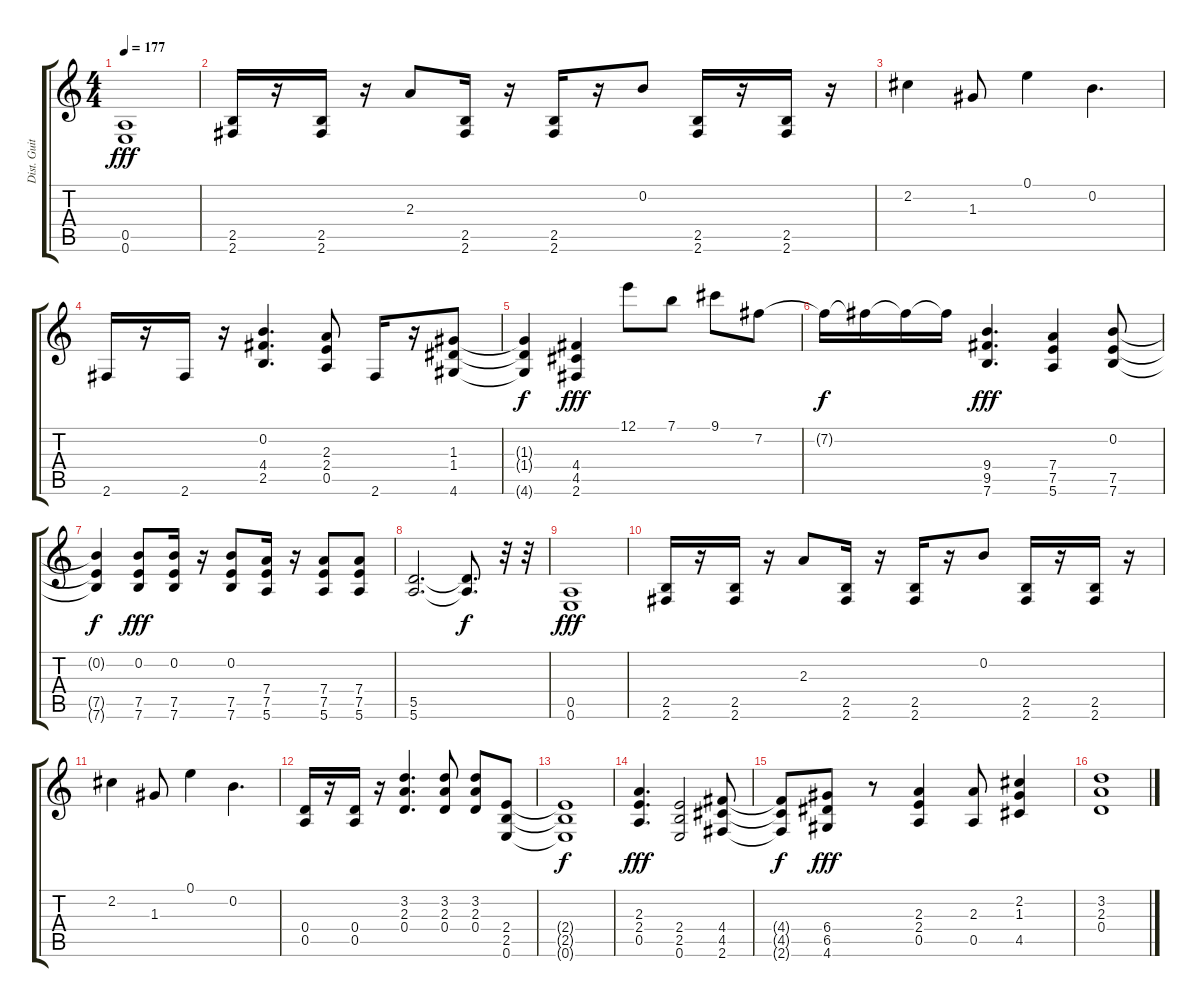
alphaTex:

\track ("Dist. Guitar 1" "Dist. Guit") {instrument distortionguitar}
\staff {score tabs}
\tuning (E4 B3 G3 D3 A2 E2) {hide}
\ts (4 4)
\tempo 177
\clef g2
\ks c
(0.5 0.6).1{dy fff} |
(2.5 2.6).16 r.16 (2.5 2.6).16 r.16 2.3.8 (2.5 2.6).16 r.16 (2.5 2.6).16 r.16 0.2.8 (2.5 2.6).16 r.16 (2.5 2.6).16 r.16 |
2.2.4 1.3.8 0.1.4 0.2.4{d} |
2.6.16 r.16 2.6.16 r.16 (0.2 4.4 2.5).4{d} (2.3 2.4 0.5).8 2.6.16 r.16 (1.3 1.4 4.6).8 |
(1.3{t} 1.4{t} 4.6{t}).4{dy f} (4.4 4.5 2.6).4{dy fff} 12.1.8 7.1.8 9.1.8 7.2.8 |
7.2{t}.16{dy f} 7.2{t}.16 7.2{t}.16 7.2{t}.16 (9.4 9.5 7.6).4{d dy fff} (7.4 7.5 5.6).4 (0.2 7.5 7.6).8 |
(0.2{t} 7.5{t} 7.6{t}).4{dy f} (0.2 7.5 7.6).8{dy fff} (0.2 7.5 7.6).16 r.16 (0.2 7.5 7.6).8 (7.4 7.5 5.6).16 r.16 (7.4 7.5 5.6).8 (7.4 7.5 5.6).8 |
(5.5 5.6).2{d} (5.5{t} 5.6{t}).8{d dy f} r.32 r.32 |
(0.5 0.6).1{dy fff} |
(2.5 2.6).16 r.16 (2.5 2.6).16 r.16 2.3.8 (2.5 2.6).16 r.16 (2.5 2.6).16 r.16 0.2.8 (2.5 2.6).16 r.16 (2.5 2.6).16 r.16 |
2.2.4 1.3.8 0.1.4 0.2.4{d} |
(0.4 0.5).16 r.16 (0.4 0.5).16 r.16 (3.2 2.3 0.4).4{d} (3.2 2.3 0.4).8 (3.2 2.3 0.4).8 (2.4 2.5 0.6).8 |
(2.4{t} 2.5{t} 0.6{t}).1{dy f} |
(2.3 2.4 0.5).4{d dy fff} (2.4 2.5 0.6).2 (4.4 4.5 2.6).8 |
(4.4{t} 4.5{t} 2.6{t}).8{dy f} (6.4 6.5 4.6).8{dy fff} r.8 (2.3 2.4 0.5).4 (2.3 0.5).8 (2.2 1.3 4.5).4 |
(3.2 2.3 0.4).1
